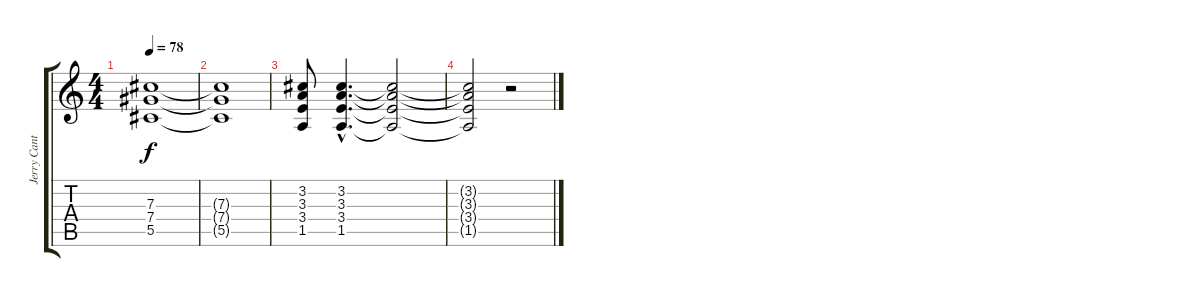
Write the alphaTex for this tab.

\track ("Jerry Cantrell - Electric Guitar" "Jerry Cant") {instrument overdrivenguitar}
\staff {score tabs}
\tuning (Eb4 Bb3 Gb3 Db3 Ab2 Db2) {hide}
\ts (4 4)
\tempo 78
\clef g2
\ks c
(7.3 7.4 5.5).1{dy f} |
(7.3{t} 7.4{t} 5.5{t}).1 |
(3.2 3.3 3.4 1.5).8 (3.2{hac} 3.3{hac} 3.4{hac} 1.5{hac}).4{d} (3.2{t} 3.3{t} 3.4{t} 1.5{t}).2 |
(3.2{t} 3.3{t} 3.4{t} 1.5{t}).2 r.2
